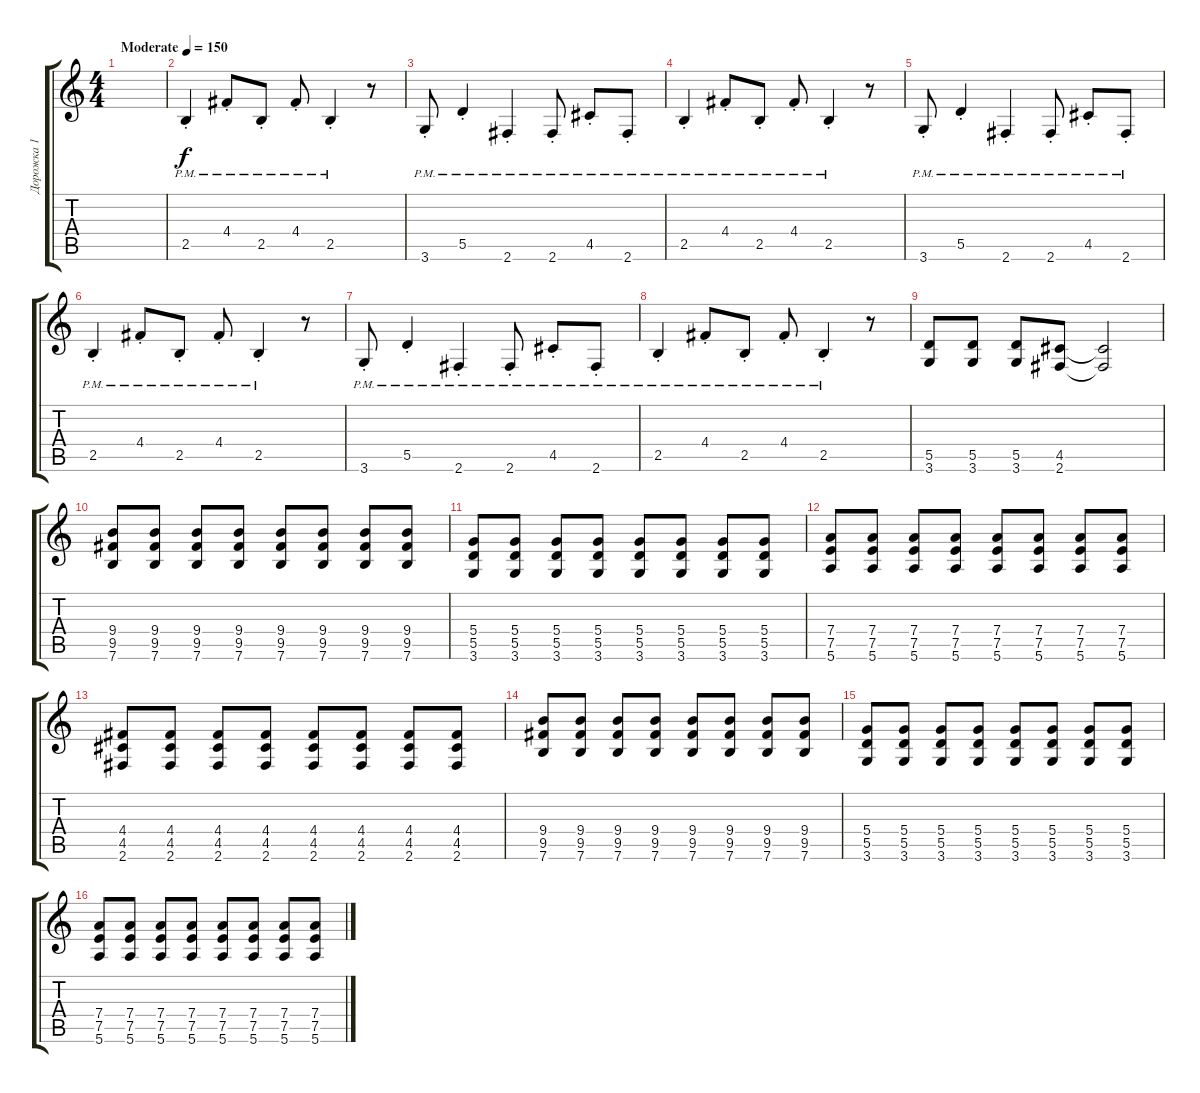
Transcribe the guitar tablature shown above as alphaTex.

\track ("Дорожка 1" "Дорожка 1") {instrument distortionguitar}
\staff {score tabs}
\tuning (E4 B3 G3 D3 A2 E2) {hide}
\ts (4 4)
\tempo (150 "Moderate")
\clef g2
\ks c
|
2.5{pm st}.4 4.4{pm st}.8 2.5{pm st}.8 4.4{pm st}.8 2.5{pm st}.4 r.8 |
3.6{pm st}.8 5.5{pm st}.4 2.6{pm st}.4 2.6{pm st}.8 4.5{pm st}.8 2.6{pm st}.8 |
2.5{pm st}.4 4.4{pm st}.8 2.5{pm st}.8 4.4{pm st}.8 2.5{pm st}.4 r.8 |
3.6{pm st}.8 5.5{pm st}.4 2.6{pm st}.4 2.6{pm st}.8 4.5{pm st}.8 2.6{pm st}.8 |
2.5{pm st}.4 4.4{pm st}.8 2.5{pm st}.8 4.4{pm st}.8 2.5{pm st}.4 r.8 |
3.6{pm st}.8 5.5{pm st}.4 2.6{pm st}.4 2.6{pm st}.8 4.5{pm st}.8 2.6{pm st}.8 |
2.5{pm st}.4 4.4{pm st}.8 2.5{pm st}.8 4.4{pm st}.8 2.5{pm st}.4 r.8 |
(5.5 3.6).8 (5.5 3.6).8 (5.5 3.6).8 (4.5 2.6).8 (4.5{t} 2.6{t}).2 |
(9.4 9.5 7.6).8 (9.4 9.5 7.6).8 (9.4 9.5 7.6).8 (9.4 9.5 7.6).8 (9.4 9.5 7.6).8 (9.4 9.5 7.6).8 (9.4 9.5 7.6).8 (9.4 9.5 7.6).8 |
(5.4 5.5 3.6).8 (5.4 5.5 3.6).8 (5.4 5.5 3.6).8 (5.4 5.5 3.6).8 (5.4 5.5 3.6).8 (5.4 5.5 3.6).8 (5.4 5.5 3.6).8 (5.4 5.5 3.6).8 |
(7.4 7.5 5.6).8 (7.4 7.5 5.6).8 (7.4 7.5 5.6).8 (7.4 7.5 5.6).8 (7.4 7.5 5.6).8 (7.4 7.5 5.6).8 (7.4 7.5 5.6).8 (7.4 7.5 5.6).8 |
(4.4 4.5 2.6).8 (4.4 4.5 2.6).8 (4.4 4.5 2.6).8 (4.4 4.5 2.6).8 (4.4 4.5 2.6).8 (4.4 4.5 2.6).8 (4.4 4.5 2.6).8 (4.4 4.5 2.6).8 |
(9.4 9.5 7.6).8 (9.4 9.5 7.6).8 (9.4 9.5 7.6).8 (9.4 9.5 7.6).8 (9.4 9.5 7.6).8 (9.4 9.5 7.6).8 (9.4 9.5 7.6).8 (9.4 9.5 7.6).8 |
(5.4 5.5 3.6).8 (5.4 5.5 3.6).8 (5.4 5.5 3.6).8 (5.4 5.5 3.6).8 (5.4 5.5 3.6).8 (5.4 5.5 3.6).8 (5.4 5.5 3.6).8 (5.4 5.5 3.6).8 |
(7.4 7.5 5.6).8 (7.4 7.5 5.6).8 (7.4 7.5 5.6).8 (7.4 7.5 5.6).8 (7.4 7.5 5.6).8 (7.4 7.5 5.6).8 (7.4 7.5 5.6).8 (7.4 7.5 5.6).8
